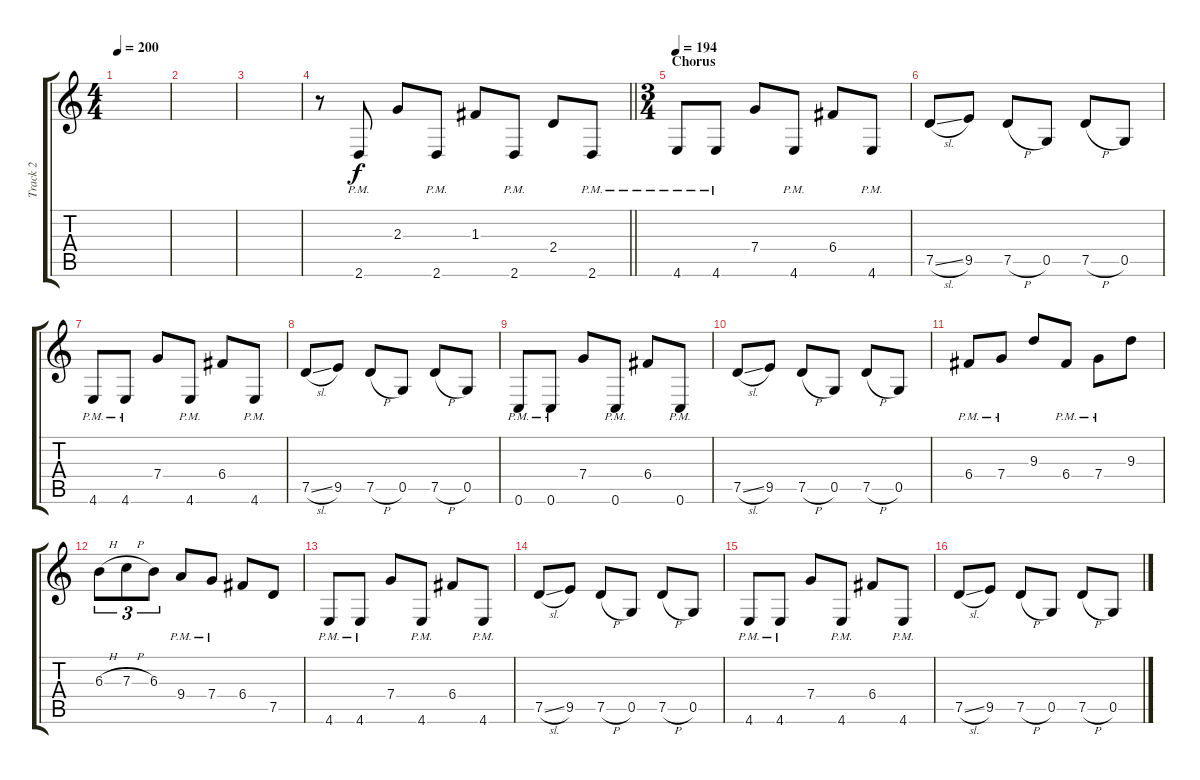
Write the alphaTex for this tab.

\track ("Track 2" "Track 2") {instrument distortionguitar}
\staff {score tabs}
\tuning (D4 A3 F3 C3 G2 C2) {hide}
\ts (4 4)
\tempo 200
\clef g2
\ks c
|
|
|
\barLineRight lightlight
r.8 2.6{pm}.8 2.3.8 2.6{pm}.8 1.3.8 2.6{pm}.8 2.4.8 2.6{pm}.8 |
\ts (3 4)
\section ("" "Chorus")
\tempo 194
4.6{pm}.8 4.6{pm}.8 7.4.8 4.6{pm}.8 6.4.8 4.6{pm}.8 |
7.5{sl}.8 9.5.8 7.5{h}.8 0.5.8 7.5{h}.8 0.5.8 |
4.6{pm}.8 4.6{pm}.8 7.4.8 4.6{pm}.8 6.4.8 4.6{pm}.8 |
7.5{sl}.8 9.5.8 7.5{h}.8 0.5.8 7.5{h}.8 0.5.8 |
0.6{pm}.8 0.6{pm}.8 7.4.8 0.6{pm}.8 6.4.8 0.6{pm}.8 |
7.5{sl}.8 9.5.8 7.5{h}.8 0.5.8 7.5{h}.8 0.5.8 |
6.4{pm}.8 7.4{pm}.8 9.3.8 6.4{pm}.8 7.4{pm}.8 9.3.8 |
6.3{h}.8{tu (3 2)} 7.3{h}.8{tu (3 2)} 6.3.8{tu (3 2)} 9.4{pm}.8 7.4{pm}.8 6.4.8 7.5.8 |
4.6{pm}.8 4.6{pm}.8 7.4.8 4.6{pm}.8 6.4.8 4.6{pm}.8 |
7.5{sl}.8 9.5.8 7.5{h}.8 0.5.8 7.5{h}.8 0.5.8 |
4.6{pm}.8 4.6{pm}.8 7.4.8 4.6{pm}.8 6.4.8 4.6{pm}.8 |
7.5{sl}.8 9.5.8 7.5{h}.8 0.5.8 7.5{h}.8 0.5.8
